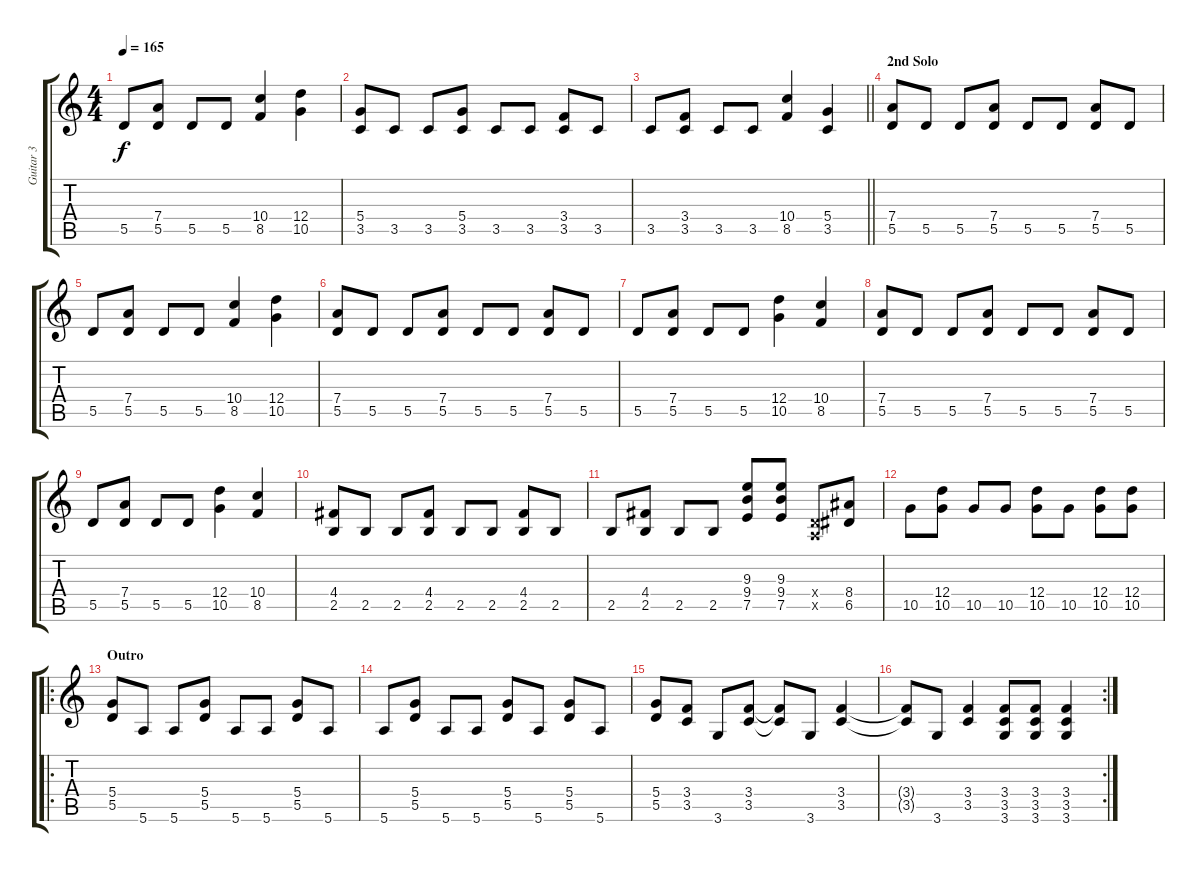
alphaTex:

\track ("Guitar 3" "Guitar 3") {instrument distortionguitar}
\staff {score tabs}
\tuning (E4 B3 G3 D3 A2 E2) {hide}
\ts (4 4)
\tempo 165
\clef g2
\ks c
5.5.8{dy f} (7.4 5.5).8 5.5.8 5.5.8 (10.4 8.5).4 (12.4 10.5).4 |
(5.4 3.5).8 3.5.8 3.5.8 (5.4 3.5).8 3.5.8 3.5.8 (3.4 3.5).8 3.5.8 |
\barLineRight lightlight
3.5.8 (3.4 3.5).8 3.5.8 3.5.8 (10.4 8.5).4 (5.4 3.5).4 |
\section ("" "2nd Solo")
(7.4 5.5).8 5.5.8 5.5.8 (7.4 5.5).8 5.5.8 5.5.8 (7.4 5.5).8 5.5.8 |
5.5.8 (7.4 5.5).8 5.5.8 5.5.8 (10.4 8.5).4 (12.4 10.5).4 |
(7.4 5.5).8 5.5.8 5.5.8 (7.4 5.5).8 5.5.8 5.5.8 (7.4 5.5).8 5.5.8 |
5.5.8 (7.4 5.5).8 5.5.8 5.5.8 (12.4 10.5).4 (10.4 8.5).4 |
(7.4 5.5).8 5.5.8 5.5.8 (7.4 5.5).8 5.5.8 5.5.8 (7.4 5.5).8 5.5.8 |
5.5.8 (7.4 5.5).8 5.5.8 5.5.8 (12.4 10.5).4 (10.4 8.5).4 |
(4.4 2.5).8 2.5.8 2.5.8 (4.4 2.5).8 2.5.8 2.5.8 (4.4 2.5).8 2.5.8 |
2.5.8 (4.4 2.5).8 2.5.8 2.5.8 (9.3 9.4 7.5).8 (9.3 9.4 7.5).8 (0.4{x} 0.5{x}).8 (8.4 6.5).8 |
10.5.8 (12.4 10.5).8 10.5.8 10.5.8 (12.4 10.5).8 10.5.8 (12.4 10.5).8 (12.4 10.5).8 |
\ro
\section ("" "Outro")
(5.4 5.5).8 5.6.8 5.6.8 (5.4 5.5).8 5.6.8 5.6.8 (5.4 5.5).8 5.6.8 |
5.6.8 (5.4 5.5).8 5.6.8 5.6.8 (5.4 5.5).8 5.6.8 (5.4 5.5).8 5.6.8 |
(5.4 5.5).8 (3.4 3.5).8 3.6.8 (3.4 3.5).8 (3.4{t} 3.5{t}).8 3.6.8 (3.4 3.5).4 |
\rc 2
(3.4{t} 3.5{t}).8 3.6.8 (3.4 3.5).4 (3.4 3.5 3.6).8 (3.4 3.5 3.6).8 (3.4 3.5 3.6).4
